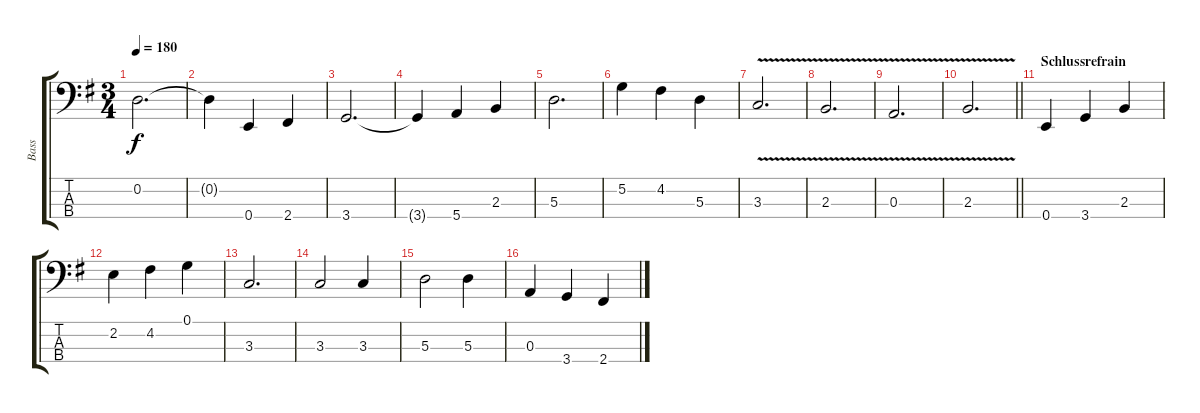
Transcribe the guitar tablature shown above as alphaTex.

\track ("Bass" "Bass") {instrument acousticbass bank 32}
\staff {score tabs}
\tuning (G2 D2 A1 E1) {hide}
\ts (3 4)
\tempo 180
\clef f4
\ks eminor
0.2.2{d dy f} |
0.2{t}.4 0.4.4 2.4.4 |
3.4.2{d} |
3.4{t}.4 5.4.4 2.3.4 |
5.3.2{d} |
5.2.4 4.2.4 5.3.4 |
3.3{v}.2{d} |
2.3{v}.2{d} |
0.3{v}.2{d} |
\barLineRight lightlight
2.3{v}.2{d} |
\section ("" "Schlussrefrain")
0.4.4 3.4.4 2.3.4 |
2.2.4 4.2.4 0.1.4 |
3.3.2{d} |
3.3.2 3.3.4 |
5.3.2 5.3.4 |
0.3.4 3.4.4 2.4.4
